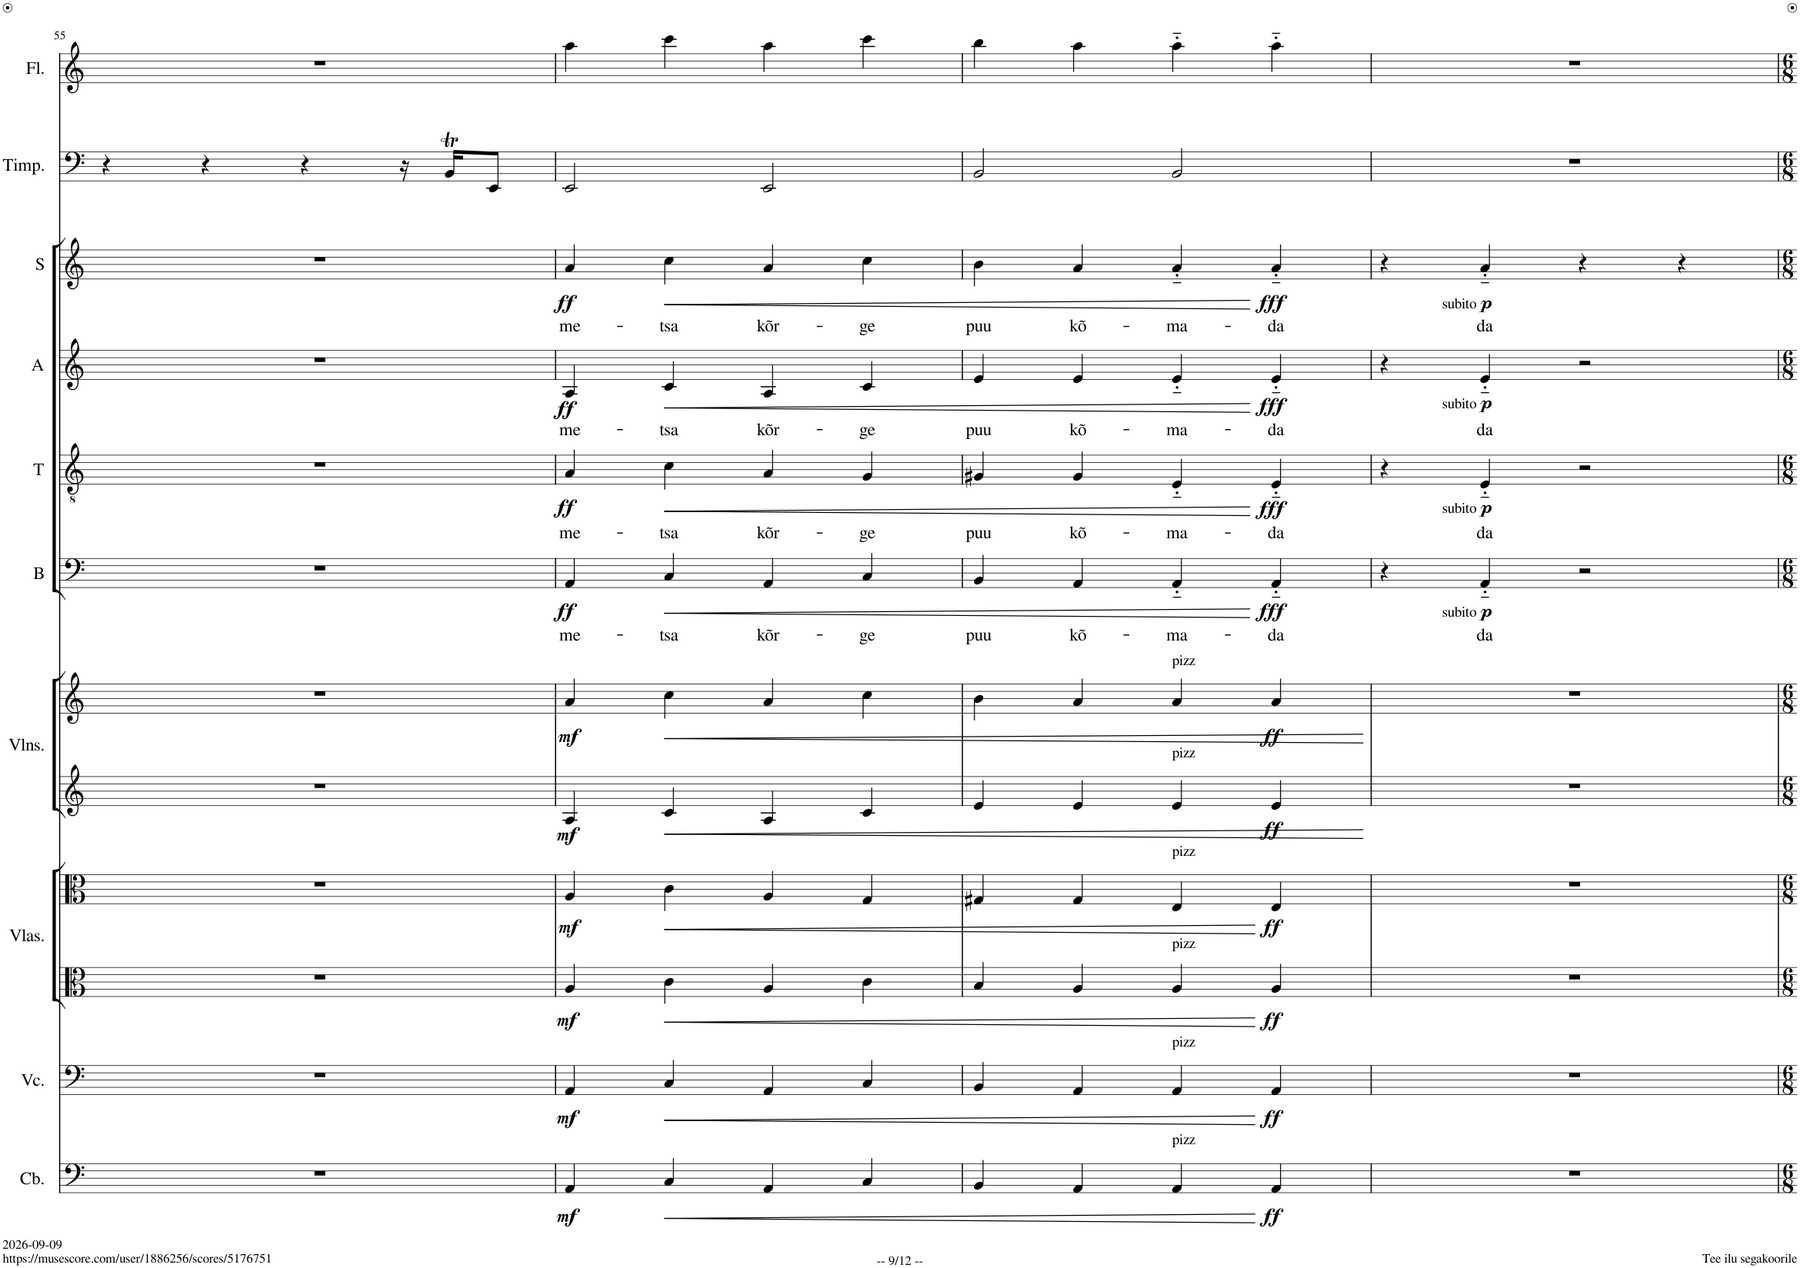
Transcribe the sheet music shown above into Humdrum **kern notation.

**kern	**dynam	**kern	**dynam	**kern	**kern	**dynam	**kern	**kern	**dynam	**kern	**text	**dynam	**kern	**text	**dynam	**kern	**text	**dynam	**kern	**text	**dynam	**kern	**kern
*part10	*part10	*part9	*part9	*part8	*part8	*part8	*part7	*part7	*part7	*part6	*part6	*part6	*part5	*part5	*part5	*part4	*part4	*part4	*part3	*part3	*part3	*part2	*part1
*staff12	*staff12	*staff11	*staff11	*staff10	*staff9	*staff9/10	*staff8	*staff7	*staff7/8	*staff6	*staff6	*staff6	*staff5	*staff5	*staff5	*staff4	*staff4	*staff4	*staff3	*staff3	*staff3	*staff2	*staff1
*I"Contrabass	*	*I"Violoncello	*	*I"Violas	*	*	*I"Violins	*	*	*I"B	*	*	*I"T	*	*	*I"A	*	*	*I"S	*	*	*I"Timpani	*I"Flute
*I'Cb.	*	*I'Vc.	*	*I'Vlas.	*	*	*I'Vlns.	*	*	*I'B	*	*	*I'T	*	*	*I'A	*	*	*I'S	*	*	*I'Timp.	*I'Fl.
!!LO:PB:g=z
*clefF4	*	*clefF4	*	*clefC3	*clefC3	*	*clefG2	*clefG2	*	*clefF4	*	*	*clefGv2	*	*	*clefG2	*	*	*clefG2	*	*	*clefF4	*clefG2
*Trd7c12	*	*	*	*	*	*	*	*	*	*	*	*	*	*	*	*Trd1c2	*	*	*	*	*	*	*
*k[]	*	*k[]	*	*k[]	*k[]	*	*k[]	*k[]	*	*k[]	*	*	*k[]	*	*	*k[]	*	*	*k[]	*	*	*k[]	*k[]
*M4/4	*	*M4/4	*	*M4/4	*M4/4	*	*M4/4	*M4/4	*	*M4/4	*	*	*M4/4	*	*	*M4/4	*	*	*M4/4	*	*	*M4/4	*M4/4
=55	=55	=55	=55	=55	=55	=55	=55	=55	=55	=55	=55	=55	=55	=55	=55	=55	=55	=55	=55	=55	=55	=55	=55
1r	.	1r	.	1r	1r	.	1r	1r	.	1r	.	.	1r	.	.	1r	.	.	1r	.	.	4r	1r
.	.	.	.	.	.	.	.	.	.	.	.	.	.	.	.	.	.	.	.	.	.	4r	.
.	.	.	.	.	.	.	.	.	.	.	.	.	.	.	.	.	.	.	.	.	.	4r	.
.	.	.	.	.	.	.	.	.	.	.	.	.	.	.	.	.	.	.	.	.	.	16r	.
.	.	.	.	.	.	.	.	.	.	.	.	.	.	.	.	.	.	.	.	.	.	16BBt/KL	.
.	.	.	.	.	.	.	.	.	.	.	.	.	.	.	.	.	.	.	.	.	.	8EE/J	.
=56	=56	=56	=56	=56	=56	=56	=56	=56	=56	=56	=56	=56	=56	=56	=56	=56	=56	=56	=56	=56	=56	=56	=56
!	!LO:DY:b	!	!LO:DY:b	!	!	!LO:DY:b=2	!	!	!	!	!LO:LY:b	!	!	!LO:LY:b	!	!	!LO:LY:b	!	!	!LO:LY:b	!	!	!
!	!	!	!	!	!	!LO:DY:n=1:b	!	!	!LO:DY:b=2	!	!	!	!	!	!	!	!	!	!	!	!	!	!
!	!	!	!	!	!	!	!	!	!LO:DY:n=1:b	!	!	!LO:DY:b	!	!	!LO:DY:b	!	!	!LO:DY:b	!	!	!LO:DY:b	!	!
4AA/	mf	4AA/	mf	4A/	4A/	mf mf	4A/	4a/	mf mf	4AA/	me-	ff	4A/	me-	ff	4A/	me-	ff	4a/	me-	ff	2EE/	4aa\
!	!LO:HP:b	!	!LO:HP:b	!	!	!LO:HP:b	!	!	!LO:HP:b	!	!LO:LY:b	!LO:HP:b	!	!LO:LY:b	!LO:HP:b	!	!LO:LY:b	!LO:HP:b	!	!LO:LY:b	!LO:HP:b	!	!
4C/	<	4C/	<	4c\	4c\	<	4c/	4cc\	<	4C/	-tsa	<	4c\	-tsa	<	4c/	-tsa	<	4cc\	-tsa	<	.	4ccc\
!	!	!	!	!	!	!	!	!	!	!	!LO:LY:b	!	!	!LO:LY:b	!	!	!LO:LY:b	!	!	!LO:LY:b	!	!	!
4AA/	.	4AA/	.	4A/	4A/	.	4A/	4a/	.	4AA/	kõr-	.	4A/	kõr-	.	4A/	kõr-	.	4a/	kõr-	.	2EE/	4aa\
!	!	!	!	!	!	!	!	!	!	!	!LO:LY:b	!	!	!LO:LY:b	!	!	!LO:LY:b	!	!	!LO:LY:b	!	!	!
4C/	.	4C/	.	4c\	4G/	.	4c/	4cc\	.	4C/	-ge	.	4G/	-ge	.	4c/	-ge	.	4cc\	-ge	.	.	4ccc\
=57	=57	=57	=57	=57	=57	=57	=57	=57	=57	=57	=57	=57	=57	=57	=57	=57	=57	=57	=57	=57	=57	=57	=57
!	!	!	!	!	!	!	!	!	!	!	!LO:LY:b	!	!	!LO:LY:b	!	!	!LO:LY:b	!	!	!LO:LY:b	!	!	!
4BB/	.	4BB/	.	4B/	4G#X/	.	4e/	4b\	.	4BB/	puu	.	4G#X/	puu	.	4e/	puu	.	4b\	puu	.	2BB/	4bb\
!	!	!	!	!	!	!	!	!	!	!	!LO:LY:b	!	!	!LO:LY:b	!	!	!LO:LY:b	!	!	!LO:LY:b	!	!	!
4AA/	.	4AA/	.	4A/	4G#/	.	4e/	4a/	.	4AA/	kõ-	.	4G#/	kõ-	.	4e/	kõ-	.	4a/	kõ-	.	.	4aa\
!	!	!	!	!	!	!	!	!LO:TX:a:t=pizz	!	!	!	!	!	!	!	!	!	!	!	!	!	!	!
!	!	!	!	!	!	!	!LO:TX:a:t=pizz	!	!	!	!	!	!	!	!	!	!	!	!	!	!	!	!
!	!	!	!	!	!LO:TX:a:t=pizz	!	!	!	!	!	!	!	!	!	!	!	!	!	!	!	!	!	!
!	!	!	!	!LO:TX:a:t=pizz	!	!	!	!	!	!	!	!	!	!	!	!	!	!	!	!	!	!	!
!	!	!LO:TX:a:t=pizz	!	!	!	!	!	!	!	!	!	!	!	!	!	!	!	!	!	!	!	!	!
!LO:TX:a:t=pizz	!	!	!	!	!	!	!	!	!	!	!	!	!	!	!	!	!	!	!	!	!	!	!
!	!	!	!	!	!	!	!	!	!	!	!LO:LY:b	!	!	!LO:LY:b	!	!	!LO:LY:b	!	!	!LO:LY:b	!	!	!
4AA/	.	4AA/	.	4A/	4E/	.	4e/	4a/	.	4AA'~/	-ma-	.	4E'~/	-ma-	.	4e'~/	-ma-	.	4a'~/	-ma-	.	2BB/	4aa'~\
!	!LO:DY:n=1:b	!	!LO:DY:n=1:b	!	!	!LO:DY:n=1:b=2	!	!	!	!	!LO:LY:b	!	!	!LO:LY:b	!	!	!LO:LY:b	!	!	!LO:LY:b	!	!	!
!	!	!	!	!	!	!LO:DY:n=2:b	!	!	!LO:DY:b=2	!	!	!	!	!	!	!	!	!	!	!	!	!	!
!	!	!	!	!	!	!	!	!	!LO:DY:n=1:b	!	!	!LO:DY:n=1:b	!	!	!LO:DY:n=1:b	!	!	!LO:DY:n=1:b	!	!	!LO:DY:n=1:b	!	!
4AA/	[ ff	4AA/	[ ff	4A/	4E/	[ ff ff	4e/	4a/	ff ff	4AA'~/	-da	[ fff	4E'~/	-da	[ fff	4e'~/	-da	[ fff	4a'~/	-da	[ fff	.	4aa'~\
.	.	.	.	.	.	.	.	.	[	.	.	.	.	.	.	.	.	.	.	.	.	.	.
=58	=58	=58	=58	=58	=58	=58	=58	=58	=58	=58	=58	=58	=58	=58	=58	=58	=58	=58	=58	=58	=58	=58	=58
1r	.	1r	.	1r	1r	.	1r	1r	.	4r	.	.	4r	.	.	4r	.	.	4r	.	.	1r	1r
!	!	!	!	!	!	!	!	!	!	!	!LO:LY:b	!LO:DY:b	!	!LO:LY:b	!	!	!LO:LY:b	!	!	!LO:LY:b	!	!	!
!	!	!	!	!	!	!	!	!	!	!	!	!LO:DY:n=1:b	!	!	!LO:DY:b	!	!	!	!	!	!	!	!
!	!	!	!	!	!	!	!	!	!	!	!	!	!	!	!LO:DY:n=1:b	!	!	!LO:DY:b	!	!	!	!	!
!	!	!	!	!	!	!	!	!	!	!	!	!	!	!	!	!	!	!LO:DY:n=1:b	!	!	!LO:DY:b	!	!
!	!	!	!	!	!	!	!	!	!	!	!	!	!	!	!	!	!	!	!	!	!LO:DY:n=1:b	!	!
.	.	.	.	.	.	.	.	.	.	4AA'~/	da	other-dynamics p	4E'~/	da	other-dynamics p	4e'~/	da	other-dynamics p	4a'~/	da	other-dynamics p	.	.
.	.	.	.	.	.	.	.	.	.	2r	.	.	2r	.	.	2r	.	.	4r	.	.	.	.
.	.	.	.	.	.	.	.	.	.	.	.	.	.	.	.	.	.	.	4r	.	.	.	.
=	=	=	=	=	=	=	=	=	=	=	=	=	=	=	=	=	=	=	=	=	=	=	=
*-	*-	*-	*-	*-	*-	*-	*-	*-	*-	*-	*-	*-	*-	*-	*-	*-	*-	*-	*-	*-	*-	*-	*-
